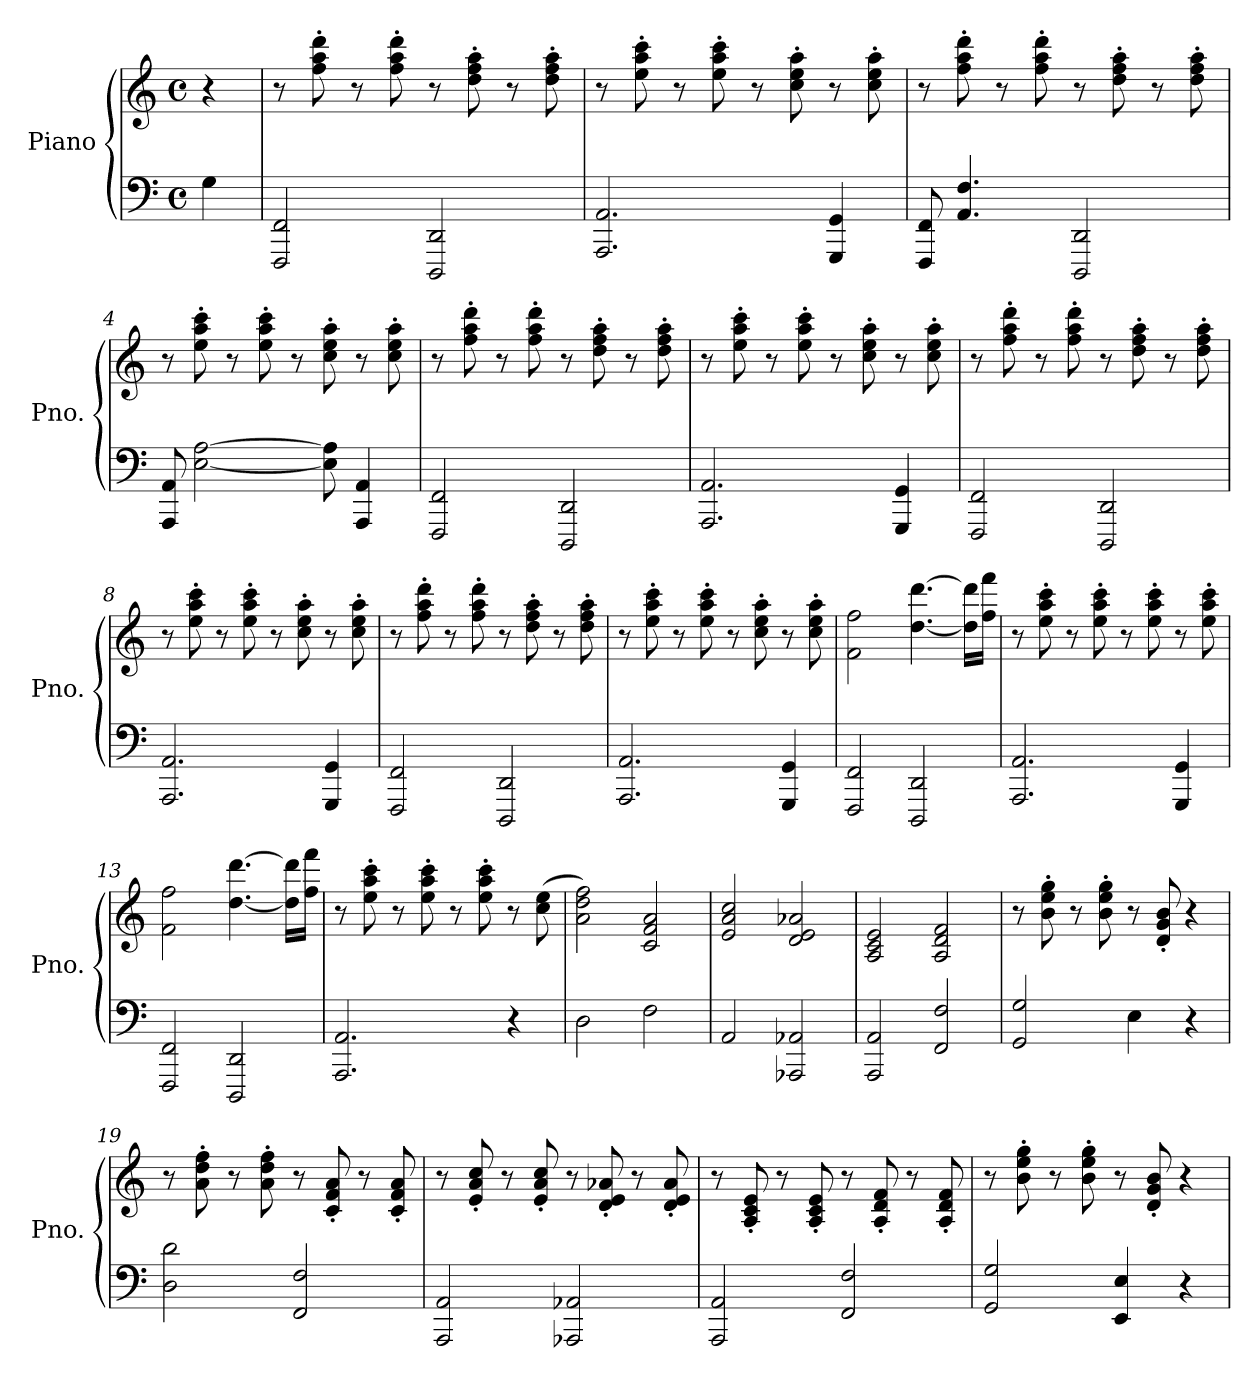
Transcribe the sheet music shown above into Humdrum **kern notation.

**kern	**kern
*part1	*part1
*staff2	*staff1
*I"Piano	*
*I'Pno.	*
*clefF4	*clefG2
*k[]	*k[]
*M4/4	*M4/4
*met(c)	*met(c)
*MM85	*MM85
=	=
4G\	4r
=1	=1
2FFF/ 2FF/	8r
.	8ff\' 8aa\' 8ddd\'
.	8r
.	8ff\' 8aa\' 8ddd\'
2DDD/ 2DD/	8r
.	8dd\' 8ff\' 8aa\'
.	8r
.	8dd\' 8ff\' 8aa\'
=2	=2
2.AAA/ 2.AA/	8r
.	8ee\' 8aa\' 8ccc\'
.	8r
.	8ee\' 8aa\' 8ccc\'
.	8r
.	8cc\' 8ee\' 8aa\'
4GGG/ 4GG/	8r
.	8cc\' 8ee\' 8aa\'
=3	=3
8FFF/ 8FF/	8r
4.AA/ 4.F/	8ff\' 8aa\' 8ddd\'
.	8r
.	8ff\' 8aa\' 8ddd\'
2DDD/ 2DD/	8r
.	8dd\' 8ff\' 8aa\'
.	8r
.	8dd\' 8ff\' 8aa\'
=4	=4
8AAA/ 8AA/	8r
[2E\ [2A\	8ee\' 8aa\' 8ccc\'
.	8r
.	8ee\' 8aa\' 8ccc\'
.	8r
8E\] 8A\]	8cc\' 8ee\' 8aa\'
4AAA/ 4AA/	8r
.	8cc\' 8ee\' 8aa\'
=5	=5
2FFF/ 2FF/	8r
.	8ff\' 8aa\' 8ddd\'
.	8r
.	8ff\' 8aa\' 8ddd\'
2DDD/ 2DD/	8r
.	8dd\' 8ff\' 8aa\'
.	8r
.	8dd\' 8ff\' 8aa\'
!!LO:LB:g=z
=6	=6
2.AAA/ 2.AA/	8r
.	8ee\' 8aa\' 8ccc\'
.	8r
.	8ee\' 8aa\' 8ccc\'
.	8r
.	8cc\' 8ee\' 8aa\'
4GGG/ 4GG/	8r
.	8cc\' 8ee\' 8aa\'
=7	=7
2FFF/ 2FF/	8r
.	8ff\' 8aa\' 8ddd\'
.	8r
.	8ff\' 8aa\' 8ddd\'
2DDD/ 2DD/	8r
.	8dd\' 8ff\' 8aa\'
.	8r
.	8dd\' 8ff\' 8aa\'
=8	=8
2.AAA/ 2.AA/	8r
.	8ee\' 8aa\' 8ccc\'
.	8r
.	8ee\' 8aa\' 8ccc\'
.	8r
.	8cc\' 8ee\' 8aa\'
4GGG/ 4GG/	8r
.	8cc\' 8ee\' 8aa\'
=9	=9
2FFF/ 2FF/	8r
.	8ff\' 8aa\' 8ddd\'
.	8r
.	8ff\' 8aa\' 8ddd\'
2DDD/ 2DD/	8r
.	8dd\' 8ff\' 8aa\'
.	8r
.	8dd\' 8ff\' 8aa\'
=10	=10
2.AAA/ 2.AA/	8r
.	8ee\' 8aa\' 8ccc\'
.	8r
.	8ee\' 8aa\' 8ccc\'
.	8r
.	8cc\' 8ee\' 8aa\'
4GGG/ 4GG/	8r
.	8cc\' 8ee\' 8aa\'
=11	=11
2FFF/ 2FF/	2f\ 2ff\
2DDD/ 2DD/	[4.dd\ [4.ddd\
.	16dd\] 16ddd\]LL
.	16ff\ 16fff\JJ
!!LO:LB:g=z
=12	=12
2.AAA/ 2.AA/	8r
.	8ee\' 8aa\' 8ccc\'
.	8r
.	8ee\' 8aa\' 8ccc\'
.	8r
.	8ee\' 8aa\' 8ccc\'
4GGG/ 4GG/	8r
.	8ee\' 8aa\' 8ccc\'
=13	=13
2FFF/ 2FF/	2f\ 2ff\
2DDD/ 2DD/	[4.dd\ [4.ddd\
.	16dd\] 16ddd\]LL
.	16ff\ 16fff\JJ
=14	=14
2.AAA/ 2.AA/	8r
.	8ee\' 8aa\' 8ccc\'
.	8r
.	8ee\' 8aa\' 8ccc\'
.	8r
.	8ee\' 8aa\' 8ccc\'
4r	8r
.	(>8cc\ 8ee\
=15	=15
2D\	2a\ 2dd\ 2ff\)
2F\	2c/ 2f/ 2a/
=16	=16
2AA/	2e/ 2a/ 2cc/
2AAA-X/ 2AA-X/	2d/ 2e/ 2a-X/
=17	=17
2AAA/ 2AA/	2A/ 2c/ 2e/
2FF/ 2F/	2A/ 2d/ 2f/
=18	=18
2GG/ 2G/	8r
.	8b\' 8ee\' 8gg\'
.	8r
.	8b\' 8ee\' 8gg\'
4E\	8r
.	8d/' 8g/' 8b/'
4r	4r
!!LO:LB:g=z
=19	=19
2D\ 2d\	8r
.	8a\' 8dd\' 8ff\'
.	8r
.	8a\' 8dd\' 8ff\'
2FF/ 2F/	8r
.	8c/' 8f/' 8a/'
.	8r
.	8c/' 8f/' 8a/'
=20	=20
2AAA/ 2AA/	8r
.	8e/' 8a/' 8cc/'
.	8r
.	8e/' 8a/' 8cc/'
2AAA-X/ 2AA-X/	8r
.	8d/' 8e/' 8a-X/'
.	8r
.	8d/' 8e/' 8a-/'
=21	=21
2AAA/ 2AA/	8r
.	8A/' 8c/' 8e/'
.	8r
.	8A/' 8c/' 8e/'
2FF/ 2F/	8r
.	8A/' 8d/' 8f/'
.	8r
.	8A/' 8d/' 8f/'
=22	=22
2GG/ 2G/	8r
.	8b\' 8ee\' 8gg\'
.	8r
.	8b\' 8ee\' 8gg\'
4EE/ 4E/	8r
.	8d/' 8g/' 8b/'
4r	4r
=	=
*-	*-
